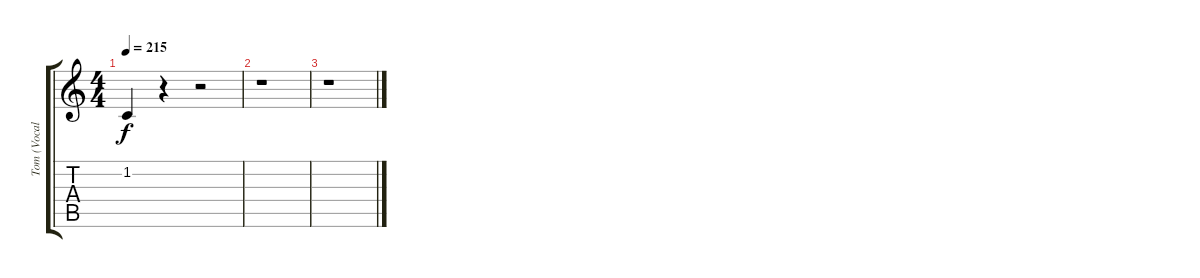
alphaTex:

\track ("Tom (Vocals)" "Tom (Vocal") {instrument tenorsax}
\staff {score tabs}
\tuning (E4 B3 G3 D3 A2 E2) {hide}
\ts (4 4)
\tempo 215
\clef g2
\ks c
1.2.4{dy f} r.4 r.2 |
r.1 |
r.1
